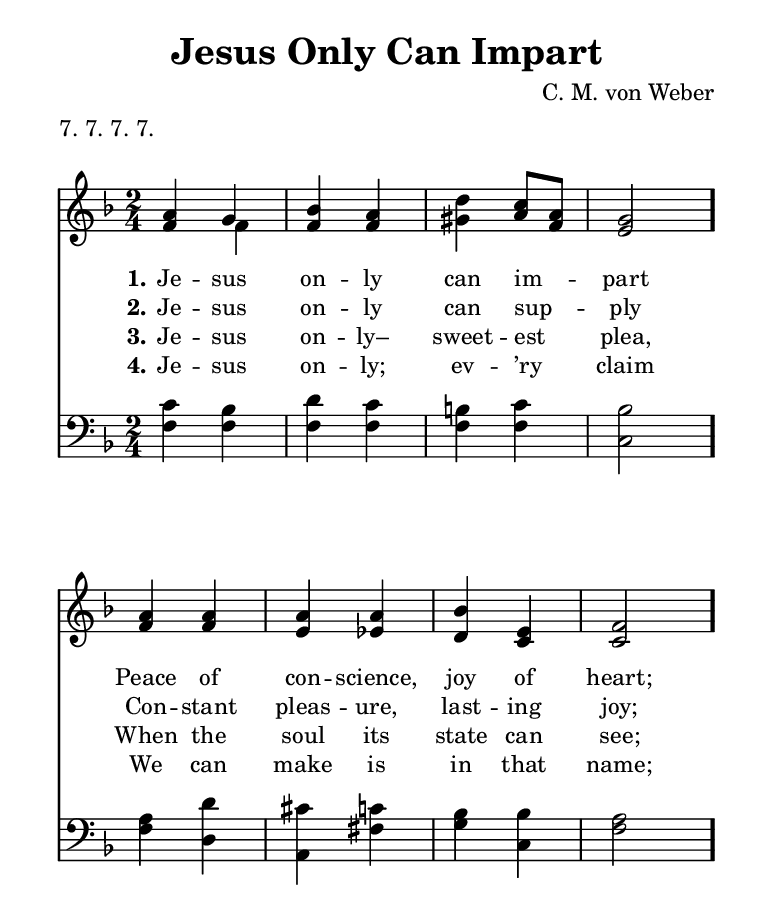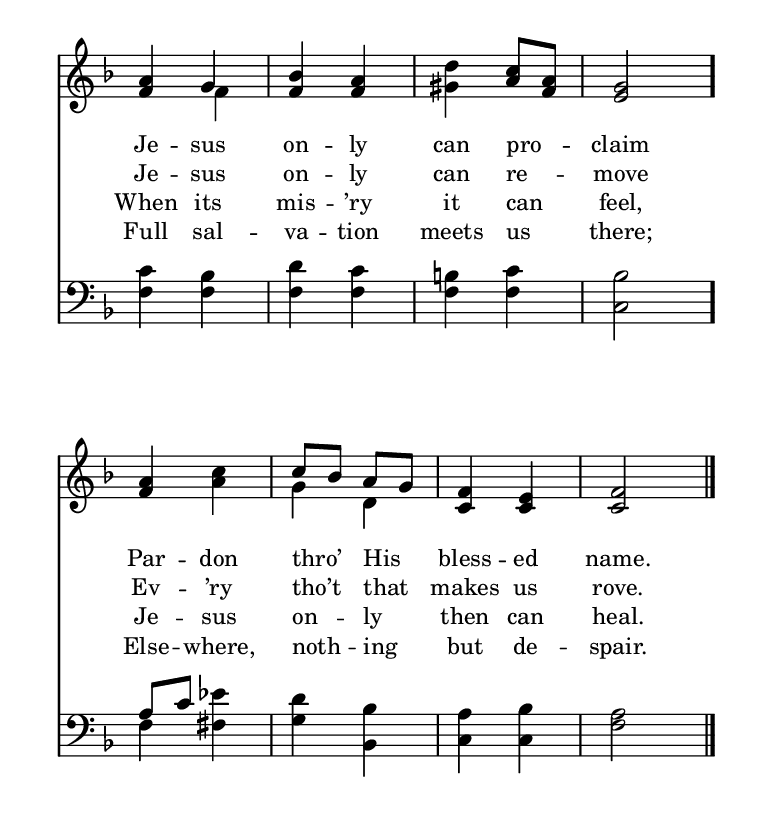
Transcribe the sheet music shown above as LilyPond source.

\include "common/global.ily"
\paper {
  \include "common/paper.ily"
  ragged-bottom = ##t
  ragged-last-bottom = ##t
  systems-per-page = #(cond (is-eogsized 2) (#t #f))
  system-system-spacing.padding = 11
}

\header{
  %gospel
  hymnnumber = "24"
  title = "Jesus Only Can Impart"
  tunename = "Weber"
  meter = "7. 7. 7. 7. "
  %poet = ""
  composer = "C. M. von Weber"
  %copyright = ""
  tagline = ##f
}

% for fermata in MIDI
ta = { \tempo 4=80 }
tb = { \tempo 4=40 }

patternAA = { c4      c4 | c4 c4           | c4 c8[ c8] | c2 }
patternAB = { c4      c4 | c4 c4           | c4 c4      | c2 }
patternAC = { c4      c4 | c8[ c8] c8[ c8] | c4 c4      | c2 }
patternAD = { c8[ c8] c4 | c4 c4           | c4 c4      | c2 }

global = {
  \include "common/overrides.ily"
  \override Staff.TimeSignature.style = #'numbered
  \time 2/4
  \override Score.MetronomeMark.transparent = ##t % hide all fermata changes too
  \ta
  \key f \major
  %\partial 4
  \autoBeamOff
}

notesSoprano = {
\global
\relative c'' {

  \changePitch \patternAA { a g | bes a     | d c a  | g }
  \changePitch \patternAB { a a | a a       | bes e, | f }
  \changePitch \patternAA { a g | bes a     | d c a  | g }
  \changePitch \patternAC { a c | c bes a g | f e    | f }

  \bar "|."

}
}

notesAlto = {
\global
\relative e' {

  \changePitch \patternAA { f f | f f   | gis a f | e }
  \changePitch \patternAB { f f | e ees | d c     | c }
  \changePitch \patternAA { f f | f f   | gis a f | e }
  \changePitch \patternAB { f a | g d   | c c     | c }

}
}

notesTenor = {
\global
\relative a {

  \changePitch \patternAB { c bes   | d c   | b c     | bes }
  \changePitch \patternAB { a d     | cis c | bes bes | a   }
  \changePitch \patternAB { c bes   | d c   | b c     | bes }
  \changePitch \patternAD { a c ees | d bes | a bes   | a   }

}
}

notesBass = {
\global
\relative f {

  \changePitch \patternAB { f f   | f f    | f f  | c }
  \changePitch \patternAB { f d   | a fis' | g c, | f }
  \changePitch \patternAB { f f   | f f    | f f  | c }
  \changePitch \patternAB { f fis | g bes, | c c  | f }

}
}

wordsA = \lyricmode {
\set stanza = "1."

Je -- sus on -- ly can im -- part \bar "."
Peace of con -- science, joy of heart; \bar "." \break
Je -- sus on -- ly can pro -- claim \bar "."
Par -- don thro’ His bless -- ed name. \bar "." \break

}

wordsB = \lyricmode {
\set stanza = "2."

Je -- sus on -- ly can sup -- ply
Con -- stant pleas -- ure, last -- ing joy;
Je -- sus on -- ly can re -- move
Ev -- ’ry tho’t that makes us rove.

}

wordsC = \lyricmode {
\set stanza = "3."

Je -- sus on -- ly– sweet -- est plea,
When the soul its state can see;
When its mis -- ’ry it can feel,
Je -- sus on -- ly then can heal.

}

wordsD = \lyricmode {
\set stanza = "4."

Je -- sus on -- ly; ev -- ’ry claim
We can make is in that name;
Full sal -- va -- tion meets us there;
Else -- where, noth -- ing but de -- spair.

}

\score {
  \context ChoirStaff <<
    \context Staff = upper <<
      \set Staff.autoBeaming = ##f
      \set ChoirStaff.systemStartDelimiter = #'SystemStartBar
      \set ChoirStaff.printPartCombineTexts = ##f
      \partcombine #'(2 . 9) \notesSoprano \notesAlto
      \context NullVoice = sopranos { \voiceOne << \notesSoprano >> }
      \context NullVoice = altos { \voiceTwo << \notesAlto >> }
      \context Lyrics = one   \lyricsto sopranos \wordsA
      \context Lyrics = two   \lyricsto sopranos \wordsB
      \context Lyrics = three \lyricsto sopranos \wordsC
      \context Lyrics = four  \lyricsto sopranos \wordsD
      %\context Lyrics = five  \lyricsto sopranos \wordsE
    >>
    \context Staff = men <<
      \set Staff.autoBeaming = ##f
      \clef bass
      \set ChoirStaff.printPartCombineTexts = ##f
      \partcombine #'(2 . 9) \notesTenor \notesBass
      \context NullVoice = tenors { \voiceOne << \notesTenor >> }
      \context NullVoice = basses { \voiceTwo << \notesBass >> }
    >>
  >>
  \layout {
    \include "common/layout.ily"
  }
  \midi{
    \include "common/midi.ily"
  }
}

\version "2.19.49"  % necessary for upgrading to future LilyPond versions.

% vi:set et ts=2 sw=2 ai nocindent syntax=lilypond:
